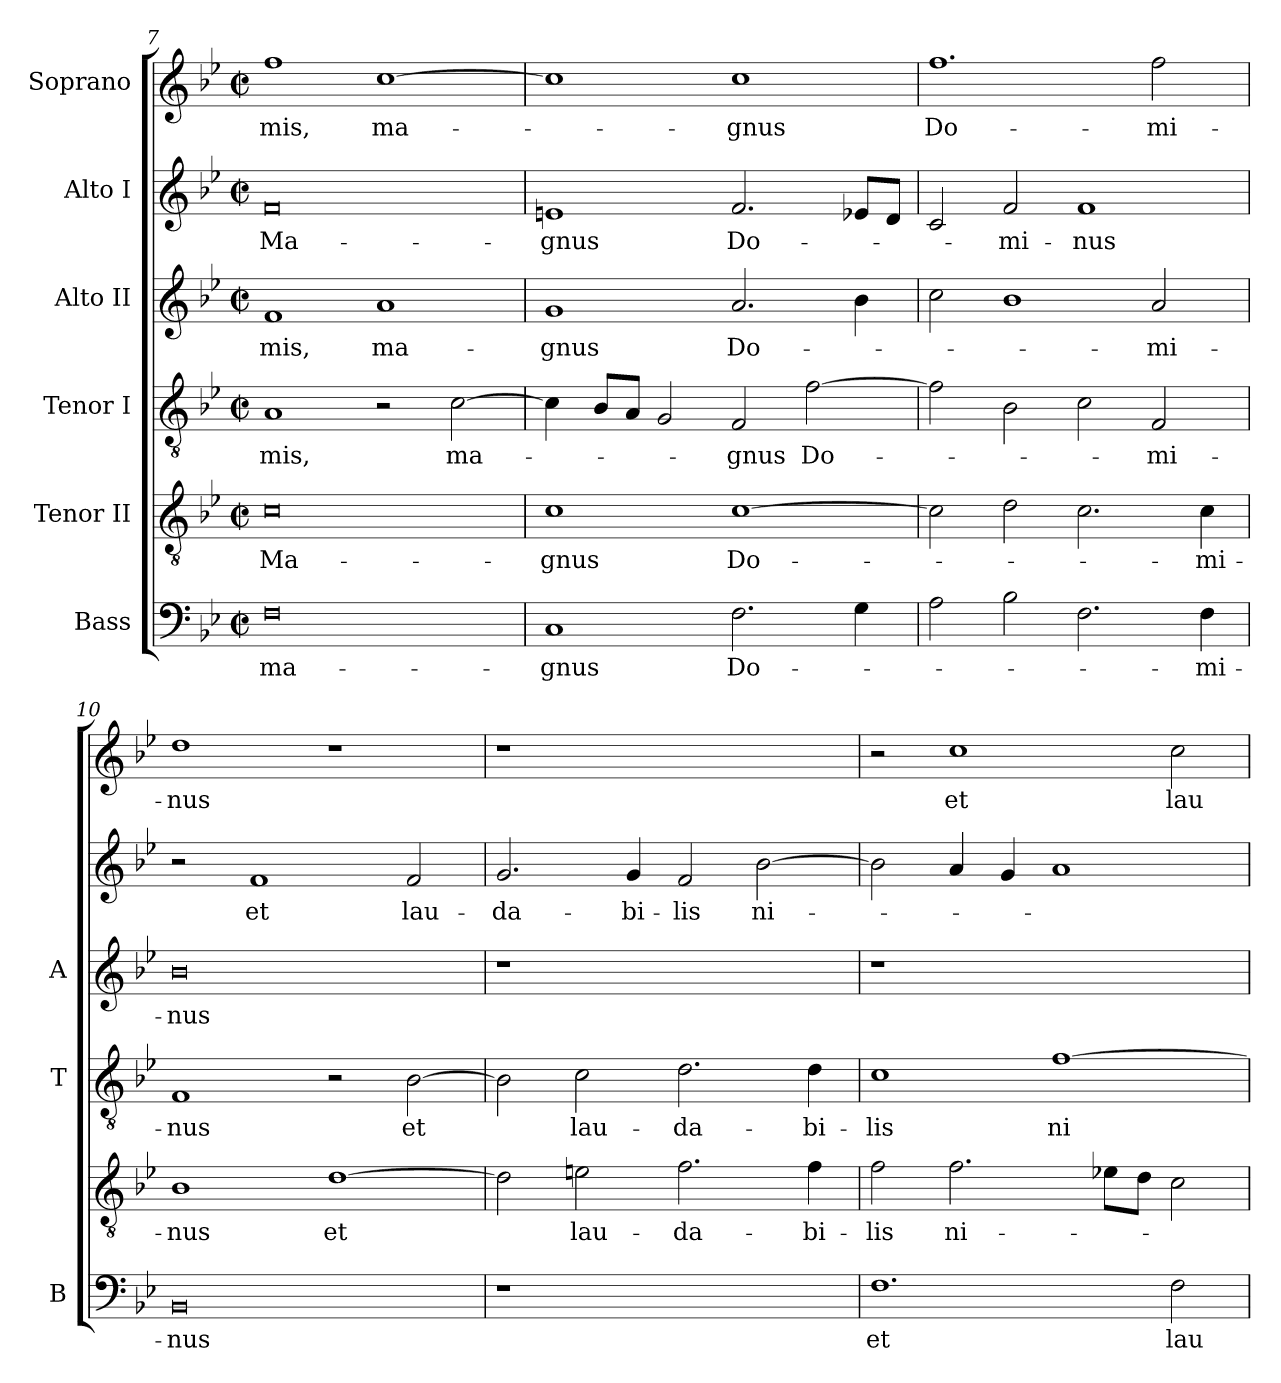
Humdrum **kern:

**kern	**text	**kern	**text	**kern	**text	**kern	**text	**kern	**text	**kern	**text
*part6	*part6	*part5	*part5	*part4	*part4	*part3	*part3	*part2	*part2	*part1	*part1
*staff6	*staff6	*staff5	*staff5	*staff4	*staff4	*staff3	*staff3	*staff2	*staff2	*staff1	*staff1
*I"Bass	*	*I"Tenor II	*	*I"Tenor I	*	*I"Alto II	*	*I"Alto I	*	*I"Soprano	*
*I'B	*	*	*	*I'T	*	*I'A	*	*	*	*	*
*clefF4	*	*clefGv2	*	*clefGv2	*	*clefG2	*	*clefG2	*	*clefG2	*
*k[b-e-]	*	*k[b-e-]	*	*k[b-e-]	*	*k[b-e-]	*	*k[b-e-]	*	*k[b-e-]	*
*B-:	*	*B-:	*	*B-:	*	*B-:	*	*B-:	*	*B-:	*
*M2/2	*	*M2/2	*	*M2/2	*	*M2/2	*	*M2/2	*	*M2/2	*
*met(c|)	*	*met(c|)	*	*met(c|)	*	*met(c|)	*	*met(c|)	*	*met(c|)	*
=7	=7	=7	=7	=7	=7	=7	=7	=7	=7	=7	=7
!	!LO:LY:b	!	!LO:LY:b	!	!LO:LY:b	!	!LO:LY:b	!	!LO:LY:b	!	!LO:LY:b
0F	ma-	0c	Ma-	1A	-mis,	1f	-mis,	0f	Ma-	1ff	-mis,
!	!	!	!	!	!	!	!LO:LY:b	!	!	!	!LO:LY:b
.	.	.	.	2r	.	1a	ma-	.	.	[>1cc	ma-
!	!	!	!	!	!LO:LY:b	!	!	!	!	!	!
.	.	.	.	[>2c\	ma-	.	.	.	.	.	.
=8	=8	=8	=8	=8	=8	=8	=8	=8	=8	=8	=8
!	!LO:LY:b	!	!LO:LY:b	!	!	!	!LO:LY:b	!	!LO:LY:b	!	!
1C	-gnus	1c	-gnus	4c\]	.	1g	-gnus	1en	-gnus	1cc]	.
.	.	.	.	8B-/L	.	.	.	.	.	.	.
.	.	.	.	8A/J	.	.	.	.	.	.	.
.	.	.	.	2G/	.	.	.	.	.	.	.
!	!LO:LY:b	!	!LO:LY:b	!	!LO:LY:b	!	!LO:LY:b	!	!LO:LY:b	!	!LO:LY:b
2.F\	Do-	[>1c	Do-	2F/	-gnus	2.a/	Do-	2.f/	Do-	1cc	-gnus
!	!	!	!	!	!LO:LY:b	!	!	!	!	!	!
.	.	.	.	[>2f\	Do-	.	.	.	.	.	.
4G\	.	.	.	.	.	4b-\	.	8e-X/L	.	.	.
.	.	.	.	.	.	.	.	8d/J	.	.	.
!!LO:PB:g=z
=9	=9	=9	=9	=9	=9	=9	=9	=9	=9	=9	=9
!	!	!	!	!	!	!	!	!	!	!	!LO:LY:b
2A\	.	2c\]	.	2f\]	.	2cc\	.	2c/	.	1.ff	Do-
!	!	!	!	!	!	!	!	!	!LO:LY:b	!	!
2B-\	.	2d\	.	2B-\	.	1b-	.	2f/	-mi-	.	.
!	!	!	!	!	!	!	!	!	!LO:LY:b	!	!
2.F\	.	2.c\	.	2c\	.	.	.	1f	-nus	.	.
!	!	!	!	!	!LO:LY:b	!	!LO:LY:b	!	!	!	!LO:LY:b
.	.	.	.	2F/	-mi-	2a/	-mi-	.	.	2ff\	-mi-
!	!LO:LY:b	!	!LO:LY:b	!	!	!	!	!	!	!	!
4F\	-mi-	4c\	-mi-	.	.	.	.	.	.	.	.
=10	=10	=10	=10	=10	=10	=10	=10	=10	=10	=10	=10
!	!LO:LY:b	!	!LO:LY:b	!	!LO:LY:b	!	!LO:LY:b	!	!	!	!LO:LY:b
0BB-	-nus	1B-	-nus	1F	-nus	0b-	-nus	2r	.	1dd	-nus
!	!	!	!	!	!	!	!	!	!LO:LY:b	!	!
.	.	.	.	.	.	.	.	1f	et	.	.
!	!	!	!LO:LY:b	!	!	!	!	!	!	!	!
.	.	[>1d	et	2r	.	.	.	.	.	1r	.
!	!	!	!	!	!LO:LY:b	!	!	!	!LO:LY:b	!	!
.	.	.	.	[>2B-\	et	.	.	2f/	lau-	.	.
=11	=11	=11	=11	=11	=11	=11	=11	=11	=11	=11	=11
!LO:N:vis=1	!	!	!	!	!	!LO:N:vis=1	!	!	!LO:LY:b	!LO:N:vis=1	!
1r	.	2d\]	.	2B-\]	.	1r	.	2.g/	-da-	1r	.
!	!	!	!LO:LY:b	!	!LO:LY:b	!	!	!	!	!	!
.	.	2en\	lau-	2c\	lau-	.	.	.	.	.	.
!	!	!	!	!	!	!	!	!	!LO:LY:b	!	!
.	.	.	.	.	.	.	.	4g/	-bi-	.	.
!	!	!	!LO:LY:b	!	!LO:LY:b	!	!	!	!LO:LY:b	!	!
1ryy	.	2.f\	-da-	2.d\	-da-	1ryy	.	2f/	-lis	1ryy	.
!	!	!	!	!	!	!	!	!	!LO:LY:b	!	!
.	.	.	.	.	.	.	.	[>2b-\	ni-	.	.
!	!	!	!LO:LY:b	!	!LO:LY:b	!	!	!	!	!	!
.	.	4f\	-bi-	4d\	-bi-	.	.	.	.	.	.
=12	=12	=12	=12	=12	=12	=12	=12	=12	=12	=12	=12
!	!LO:LY:b	!	!LO:LY:b	!	!LO:LY:b	!LO:N:vis=1	!	!	!	!	!
1.F	et	2f\	-lis	1c	-lis	1r	.	2b-\]	.	2r	.
!	!	!	!LO:LY:b	!	!	!	!	!	!	!	!LO:LY:b
.	.	2.f\	ni-	.	.	.	.	4a/	.	1cc	et
.	.	.	.	.	.	.	.	4g/	.	.	.
!	!	!	!	!	!LO:LY:b	!	!	!	!	!	!
.	.	.	.	[>1f	ni-	1ryy	.	1a	.	.	.
.	.	8e-X\L	.	.	.	.	.	.	.	.	.
.	.	8d\J	.	.	.	.	.	.	.	.	.
!	!LO:LY:b	!	!	!	!	!	!	!	!	!	!LO:LY:b
2F\	lau-	2c\	.	.	.	.	.	.	.	2cc\	lau-
=	=	=	=	=	=	=	=	=	=	=	=
*-	*-	*-	*-	*-	*-	*-	*-	*-	*-	*-	*-
